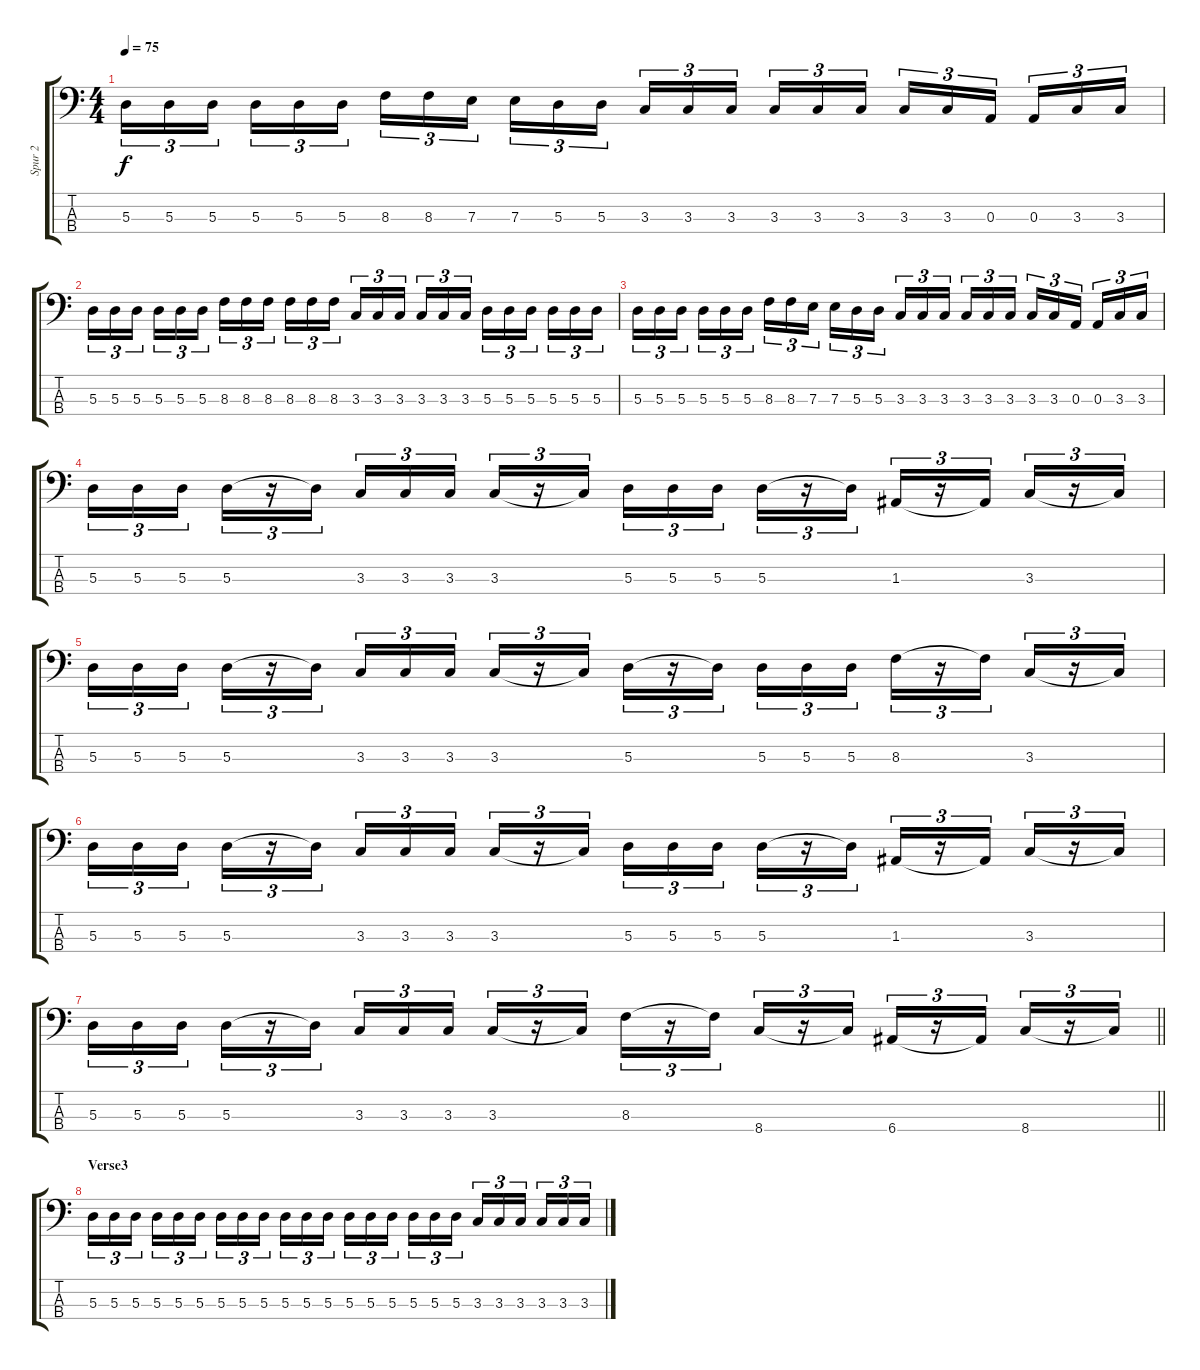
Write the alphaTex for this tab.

\track ("Spur 2" "Spur 2") {instrument electricbassfinger}
\staff {score tabs}
\tuning (G2 D2 A1 E1) {hide}
\ts (4 4)
\tempo 75
\clef f4
\ks c
5.3.16{tu (3 2) dy f} 5.3.16{tu (3 2)} 5.3.16{tu (3 2)} 5.3.16{tu (3 2)} 5.3.16{tu (3 2)} 5.3.16{tu (3 2)} 8.3.16{tu (3 2)} 8.3.16{tu (3 2)} 7.3.16{tu (3 2)} 7.3.16{tu (3 2)} 5.3.16{tu (3 2)} 5.3.16{tu (3 2)} 3.3.16{tu (3 2)} 3.3.16{tu (3 2)} 3.3.16{tu (3 2)} 3.3.16{tu (3 2)} 3.3.16{tu (3 2)} 3.3.16{tu (3 2)} 3.3.16{tu (3 2)} 3.3.16{tu (3 2)} 0.3.16{tu (3 2)} 0.3.16{tu (3 2)} 3.3.16{tu (3 2)} 3.3.16{tu (3 2)} |
5.3.16{tu (3 2)} 5.3.16{tu (3 2)} 5.3.16{tu (3 2)} 5.3.16{tu (3 2)} 5.3.16{tu (3 2)} 5.3.16{tu (3 2)} 8.3.16{tu (3 2)} 8.3.16{tu (3 2)} 8.3.16{tu (3 2)} 8.3.16{tu (3 2)} 8.3.16{tu (3 2)} 8.3.16{tu (3 2)} 3.3.16{tu (3 2)} 3.3.16{tu (3 2)} 3.3.16{tu (3 2)} 3.3.16{tu (3 2)} 3.3.16{tu (3 2)} 3.3.16{tu (3 2)} 5.3.16{tu (3 2)} 5.3.16{tu (3 2)} 5.3.16{tu (3 2)} 5.3.16{tu (3 2)} 5.3.16{tu (3 2)} 5.3.16{tu (3 2)} |
5.3.16{tu (3 2)} 5.3.16{tu (3 2)} 5.3.16{tu (3 2)} 5.3.16{tu (3 2)} 5.3.16{tu (3 2)} 5.3.16{tu (3 2)} 8.3.16{tu (3 2)} 8.3.16{tu (3 2)} 7.3.16{tu (3 2)} 7.3.16{tu (3 2)} 5.3.16{tu (3 2)} 5.3.16{tu (3 2)} 3.3.16{tu (3 2)} 3.3.16{tu (3 2)} 3.3.16{tu (3 2)} 3.3.16{tu (3 2)} 3.3.16{tu (3 2)} 3.3.16{tu (3 2)} 3.3.16{tu (3 2)} 3.3.16{tu (3 2)} 0.3.16{tu (3 2)} 0.3.16{tu (3 2)} 3.3.16{tu (3 2)} 3.3.16{tu (3 2)} |
5.3.16{tu (3 2)} 5.3.16{tu (3 2)} 5.3.16{tu (3 2)} 5.3.16{tu (3 2)} r.16{tu (3 2)} 5.3{t}.16{tu (3 2)} 3.3.16{tu (3 2)} 3.3.16{tu (3 2)} 3.3.16{tu (3 2)} 3.3.16{tu (3 2)} r.16{tu (3 2)} 3.3{t}.16{tu (3 2)} 5.3.16{tu (3 2)} 5.3.16{tu (3 2)} 5.3.16{tu (3 2)} 5.3.16{tu (3 2)} r.16{tu (3 2)} 5.3{t}.16{tu (3 2)} 1.3.16{tu (3 2)} r.16{tu (3 2)} 1.3{t}.16{tu (3 2)} 3.3.16{tu (3 2)} r.16{tu (3 2)} 3.3{t}.16{tu (3 2)} |
5.3.16{tu (3 2)} 5.3.16{tu (3 2)} 5.3.16{tu (3 2)} 5.3.16{tu (3 2)} r.16{tu (3 2)} 5.3{t}.16{tu (3 2)} 3.3.16{tu (3 2)} 3.3.16{tu (3 2)} 3.3.16{tu (3 2)} 3.3.16{tu (3 2)} r.16{tu (3 2)} 3.3{t}.16{tu (3 2)} 5.3.16{tu (3 2)} r.16{tu (3 2)} 5.3{t}.16{tu (3 2)} 5.3.16{tu (3 2)} 5.3.16{tu (3 2)} 5.3.16{tu (3 2)} 8.3.16{tu (3 2)} r.16{tu (3 2)} 8.3{t}.16{tu (3 2)} 3.3.16{tu (3 2)} r.16{tu (3 2)} 3.3{t}.16{tu (3 2)} |
5.3.16{tu (3 2)} 5.3.16{tu (3 2)} 5.3.16{tu (3 2)} 5.3.16{tu (3 2)} r.16{tu (3 2)} 5.3{t}.16{tu (3 2)} 3.3.16{tu (3 2)} 3.3.16{tu (3 2)} 3.3.16{tu (3 2)} 3.3.16{tu (3 2)} r.16{tu (3 2)} 3.3{t}.16{tu (3 2)} 5.3.16{tu (3 2)} 5.3.16{tu (3 2)} 5.3.16{tu (3 2)} 5.3.16{tu (3 2)} r.16{tu (3 2)} 5.3{t}.16{tu (3 2)} 1.3.16{tu (3 2)} r.16{tu (3 2)} 1.3{t}.16{tu (3 2)} 3.3.16{tu (3 2)} r.16{tu (3 2)} 3.3{t}.16{tu (3 2)} |
\barLineRight lightlight
5.3.16{tu (3 2)} 5.3.16{tu (3 2)} 5.3.16{tu (3 2)} 5.3.16{tu (3 2)} r.16{tu (3 2)} 5.3{t}.16{tu (3 2)} 3.3.16{tu (3 2)} 3.3.16{tu (3 2)} 3.3.16{tu (3 2)} 3.3.16{tu (3 2)} r.16{tu (3 2)} 3.3{t}.16{tu (3 2)} 8.3.16{tu (3 2)} r.16{tu (3 2)} 8.3{t}.16{tu (3 2)} 8.4.16{tu (3 2)} r.16{tu (3 2)} 8.4{t}.16{tu (3 2)} 6.4.16{tu (3 2)} r.16{tu (3 2)} 6.4{t}.16{tu (3 2)} 8.4.16{tu (3 2)} r.16{tu (3 2)} 8.4{t}.16{tu (3 2)} |
\section ("" "Verse3")
5.3.16{tu (3 2)} 5.3.16{tu (3 2)} 5.3.16{tu (3 2)} 5.3.16{tu (3 2)} 5.3.16{tu (3 2)} 5.3.16{tu (3 2)} 5.3.16{tu (3 2)} 5.3.16{tu (3 2)} 5.3.16{tu (3 2)} 5.3.16{tu (3 2)} 5.3.16{tu (3 2)} 5.3.16{tu (3 2)} 5.3.16{tu (3 2)} 5.3.16{tu (3 2)} 5.3.16{tu (3 2)} 5.3.16{tu (3 2)} 5.3.16{tu (3 2)} 5.3.16{tu (3 2)} 3.3.16{tu (3 2)} 3.3.16{tu (3 2)} 3.3.16{tu (3 2)} 3.3.16{tu (3 2)} 3.3.16{tu (3 2)} 3.3.16{tu (3 2)}
